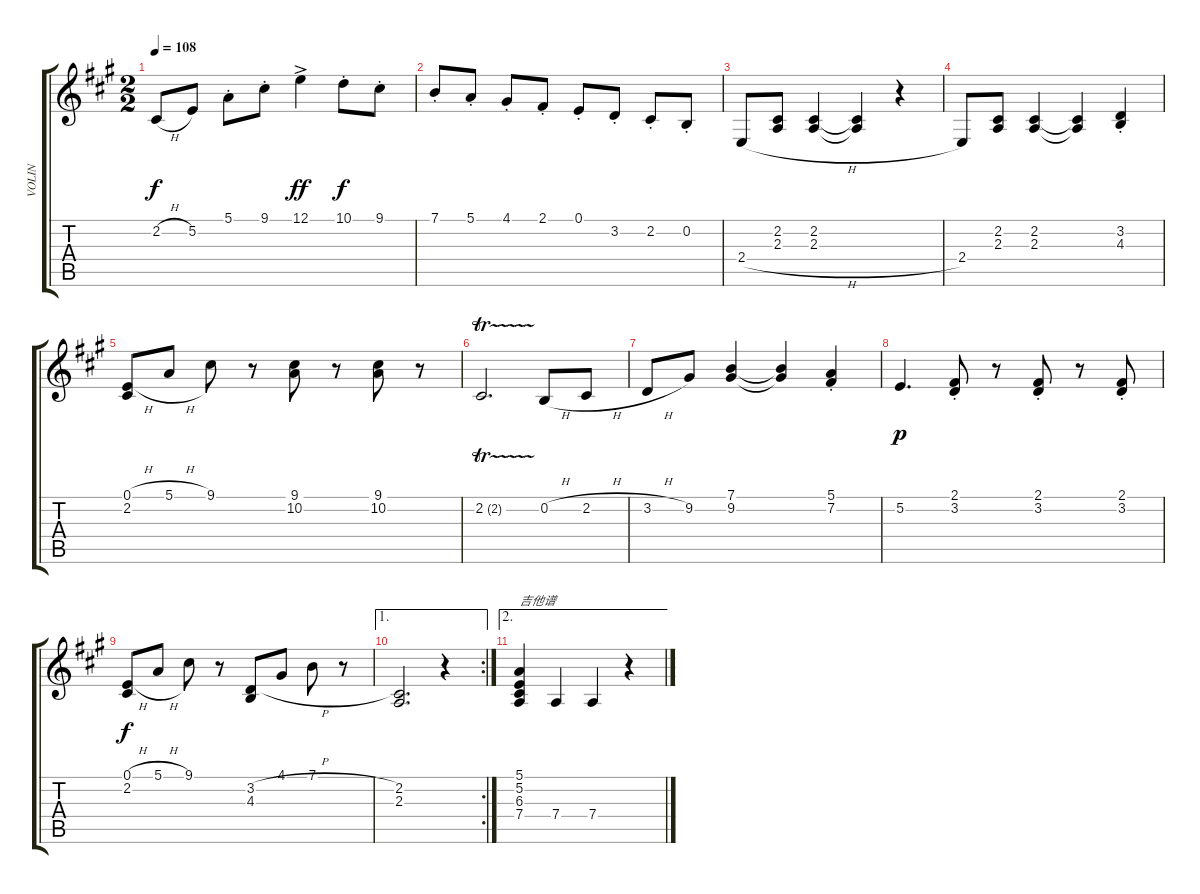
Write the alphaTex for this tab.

\track ("VOLIN" "VOLIN") {instrument stringensemble1}
\staff {score tabs}
\tuning (E4 B3 G3 D3 A2 E2) {hide}
\ts (2 2)
\tempo 108
\clef g2
\ks a
2.2{h}.8{dy f} 5.2.8 5.1{st}.8 9.1{st}.8 12.1{ac}.4{dy ff} 10.1{st}.8{dy f} 9.1{st}.8 |
7.1{st}.8 5.1{st}.8 4.1{st}.8 2.1{st}.8 0.1{st}.8 3.2{st}.8 2.2{st}.8 0.2{st}.8 |
2.4{h}.8 (2.2 2.3).8 (2.2 2.3).4 (2.2{t} 2.3{t}).4 r.4 |
2.4.8 (2.2 2.3).8 (2.2 2.3).4 (2.2{t} 2.3{t}).4 (3.2{st} 4.3{st}).4 |
(0.1{h} 2.2).8 5.1{h}.8 9.1.8 r.8 (9.1 10.2).8 r.8 (9.1 10.2).8 r.8 |
2.2{tr (2 16)}.2{d} 0.2{h}.8 2.2{h}.8 |
3.2{h}.8 9.2.8 (7.1 9.2).4 (7.1{t} 9.2{t}).4 (5.1 7.2{st}).4 |
5.2.4{d dy p} (2.1{st} 3.2{st}).8 r.8 (2.1{st} 3.2{st}).8 r.8 (2.1{st} 3.2{st}).8 |
(0.1{h} 2.2).8{dy f} 5.1{h}.8 9.1.8 r.8 (3.2{h} 4.3).8 4.1.8 7.1.8 r.8 |
\ae 1
\rc 2
(2.2 2.3).2{d} r.4 |
\ae 2
(5.1 5.2 6.3 7.4).4{txt "吉他谱"} 7.4.4 7.4.4 r.4
